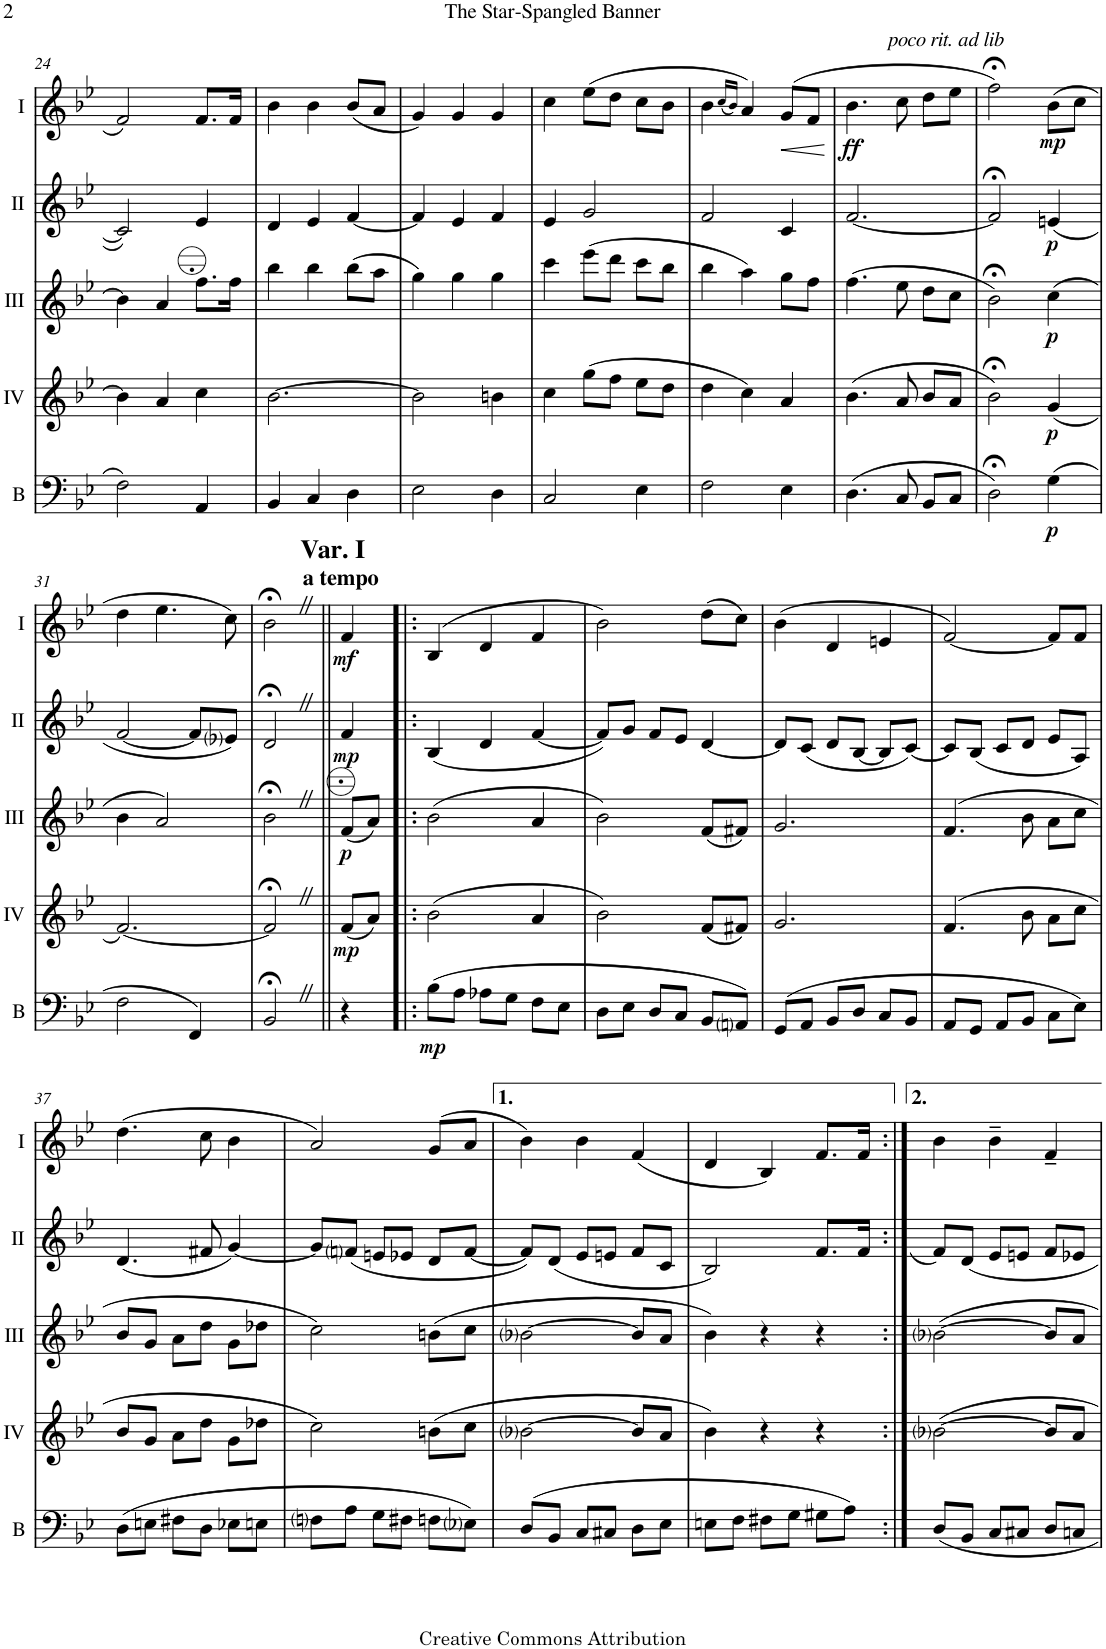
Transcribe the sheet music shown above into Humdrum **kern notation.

**kern	**dynam	**kern	**dynam	**kern	**dynam	**kern	**dynam	**kern	**dynam
*part5	*part5	*part4	*part4	*part3	*part3	*part2	*part2	*part1	*part1
*staff5	*staff5	*staff4	*staff4	*staff3	*staff3	*staff2	*staff2	*staff1	*staff1
*I"Bass	*	*I"Acc. 4	*	*I"Acc. 3	*	*I"Acc. 2	*	*I"Acc. 1	*
*I'B	*	*	*	*	*	*	*	*	*
!!LO:PB:g=z
*clefF4	*	*clefG2	*	*clefG2	*	*clefG2	*	*clefG2	*
*Trd7c12	*	*Trd7c12	*	*Trd7c12	*	*	*	*	*
*k[b-e-]	*	*k[b-e-]	*	*k[b-e-]	*	*k[b-e-]	*	*k[b-e-]	*
*M3/4	*	*M3/4	*	*M3/4	*	*M3/4	*	*M3/4	*
=24	=24	=24	=24	=24	=24	=24	=24	=24	=24
2F\	.	4b-\]	.	4b-\]	.	2c/]	.	2f/	.
.	.	4a/	.	4a/	.	.	.	.	.
4AA/	.	4cc\	.	8.ff\L	.	4e-/	.	8.f/L	.
.	.	.	.	16ff\Jk	.	.	.	16f/Jk	.
=25	=25	=25	=25	=25	=25	=25	=25	=25	=25
4BB-/	.	[2.b-\	.	4bb-\	.	4d/	.	4b-\	.
4C/	.	.	.	4bb-\	.	4e-/	.	4b-\	.
4D\	.	.	.	(8bb-\L	.	[4f/	.	(8b-/L	.
.	.	.	.	8aa\J	.	.	.	8a/J	.
=26	=26	=26	=26	=26	=26	=26	=26	=26	=26
2E-\	.	2b-\]	.	4gg\)	.	4f/]	.	4g/)	.
.	.	.	.	4gg\	.	4e-/	.	4g/	.
4D\	.	4bn\	.	4gg\	.	4f/	.	4g/	.
=27	=27	=27	=27	=27	=27	=27	=27	=27	=27
2C/	.	4cc\	.	4ccc\	.	4e-/	.	4cc\	.
.	.	(8gg\L	.	(8eee-\L	.	2g/	.	(8ee-\L	.
.	.	8ff\J	.	8ddd\J	.	.	.	8dd\J	.
4E-\	.	8ee-\L	.	8ccc\L	.	.	.	8cc\L	.
.	.	8dd\J	.	8bb-\J	.	.	.	8b-\J	.
=28	=28	=28	=28	=28	=28	=28	=28	=28	=28
2F\	.	4dd\	.	4bb-\	.	2f/	.	4b-\	.
.	.	.	.	.	.	.	.	(16qcc/LL	.
.	.	.	.	.	.	.	.	16qb-/JJ)	.
.	.	4cc\)	.	4aa\)	.	.	.	4a/)	.
!	!	!	!	!	!	!	!	!	!LO:HP:b
4E-\	.	4a/	.	8gg\L	.	4c/	.	(8g/L	<
.	.	.	.	8ff\J	.	.	.	8f/J	.
.	.	.	.	.	.	.	.	.	[
=29	=29	=29	=29	=29	=29	=29	=29	=29	=29
!	!	!	!	!	!	!	!	!	!LO:DY:b
(4.D\	.	(4.b-\	.	(4.ff\	.	[2.f/	.	4.b-\	ff
!	!	!	!	!	!	!	!	!LO:TX:a:i:t=poco rit. ad lib	!
8C/	.	8a/	.	8ee-\	.	.	.	8cc\	.
8BB-/L	.	8b-/L	.	8dd\L	.	.	.	8dd\L	.
8C/J	.	8a/J	.	8cc\J	.	.	.	8ee-\J	.
=30	=30	=30	=30	=30	=30	=30	=30	=30	=30
2D;<\)	.	2b-;<\)	.	2b-;<\)	.	2f;</]	.	2ff;<\)	.
!	!LO:DY:b	!	!LO:DY:b	!	!LO:DY:b	!	!LO:DY:b	!	!LO:DY:b
(4G\	p	(4g/	p	(4cc\	p	(4en/	p	(8b-\L	mp
.	.	.	.	.	.	.	.	8cc\J	.
!!LO:LB:g=z
=31	=31	=31	=31	=31	=31	=31	=31	=31	=31
2F\	.	[2.f/)	.	4b-\	.	[2f/	.	4dd\	.
.	.	.	.	2a/)	.	.	.	4.ee-\	.
4FF/)	.	.	.	.	.	8f/L]	.	.	.
.	.	.	.	.	.	8e-i/J)	.	8cc\)	.
=32	=32	=32	=32	=32	=32	=32	=32	=32	=32
2BB-;<Z/	.	2f;<Z/]	.	2b-;<Z\	.	2d;<Z/	.	2b-;<Z\	.
=32X1||	=32X1||	=32X1||	=32X1||	=32X1||	=32X1||	=32X1||	=32X1||	=32X1||	=32X1||
!	!	!	!	!	!	!	!	!LO:TX:a:B:t=a tempo	!
!	!	!	!	!	!	!	!	!LO:TX:a:B:t=Var. I	!
!	!	!	!LO:DY:b	!	!LO:DY:b	!	!LO:DY:b	!	!LO:DY:b
4r	.	(8f/L	mp	(8ff/L	p	4f/	mp	4f/	mf
.	.	8a/J)	.	8aa/J)	.	.	.	.	.
=33!|:	=33!|:	=33!|:	=33!|:	=33!|:	=33!|:	=33!|:	=33!|:	=33!|:	=33!|:
!	!LO:DY:b	!	!	!	!	!	!	!	!
(8B-\L	mp	(2b-\	.	(2bb-\	.	(4B-/	.	(4B-/	.
8A\J	.	.	.	.	.	.	.	.	.
8A-X\L	.	.	.	.	.	4d/	.	4d/	.
8G\J	.	.	.	.	.	.	.	.	.
8F\L	.	4a/	.	4aa/	.	[4f/	.	4f/	.
8E-\J	.	.	.	.	.	.	.	.	.
=34	=34	=34	=34	=34	=34	=34	=34	=34	=34
8D\L	.	2b-\)	.	2bb-\)	.	8f/L])	.	2b-\)	.
8E-\J	.	.	.	.	.	8g/J	.	.	.
8D/L	.	.	.	.	.	8f/L	.	.	.
8C/J	.	.	.	.	.	8e-/J	.	.	.
8BB-/L	.	(8f/L	.	(8ff/L	.	[4d/	.	(8dd\L	.
8AAni/J)	.	8f#X/J)	.	8ff#X/J)	.	.	.	8cc\J)	.
=35	=35	=35	=35	=35	=35	=35	=35	=35	=35
(8GG/L	.	2.g/	.	2.gg/	.	8d/L]	.	(4b-\	.
8AA/J	.	.	.	.	.	(8c/J	.	.	.
8BB-/L	.	.	.	.	.	8d/L	.	4d/	.
8D/J	.	.	.	.	.	[8B-/J	.	.	.
8C/L	.	.	.	.	.	8B-/L]	.	4en/	.
8BB-/J	.	.	.	.	.	[8c/J)	.	.	.
=36	=36	=36	=36	=36	=36	=36	=36	=36	=36
8AA/L	.	(4.f/	.	(4.ff/	.	8c/L]	.	[2f/)	.
8GG/J	.	.	.	.	.	(8B-/J	.	.	.
8AA/L	.	.	.	.	.	8c/L	.	.	.
8BB-/J	.	8b-\	.	8bb-\	.	8d/J	.	.	.
8C\L	.	8a\L	.	8aa\L	.	8e-/L	.	8f/L]	.
8E-\J)	.	8cc\J	.	8ccc\J	.	8A/J)	.	8f/J	.
!!LO:LB:g=z
=37	=37	=37	=37	=37	=37	=37	=37	=37	=37
(8D\L	.	8b-/L	.	8bb-/L	.	(4.d/	.	(4.dd\	.
8En\J	.	8g/J	.	8gg/J	.	.	.	.	.
8F#X\L	.	8a\L	.	8aa\L	.	.	.	.	.
8D\J	.	8dd\J	.	8ddd\J	.	8f#X/	.	8cc\	.
8E-X\L	.	8g\L	.	8gg\L	.	[4g/)	.	4b-\	.
8En\J	.	8dd-X\J	.	8ddd-X\J	.	.	.	.	.
=38	=38	=38	=38	=38	=38	=38	=38	=38	=38
8Fni\L	.	2cc\)	.	2ccc\)	.	8g/L]	.	2a/)	.
8A\J	.	.	.	.	.	(8fni/J	.	.	.
8G\L	.	.	.	.	.	8en/L	.	.	.
8F#X\J	.	.	.	.	.	8e-X/J	.	.	.
8Fn\L	.	(8bn\L	.	(8bbn\L	.	8d/L	.	(8g/L	.
8E-i\J)	.	8cc\J	.	8ccc\J	.	[8f/J	.	8a/J	.
=39	=39	=39	=39	=39	=39	=39	=39	=39	=39
(8D/L	.	[2b-i\	.	[2bb-i\	.	8f/L])	.	4b-\)	.
8BB-/J	.	.	.	.	.	(8d/J	.	.	.
8C/L	.	.	.	.	.	8e-/L	.	4b-\	.
8C#X/J	.	.	.	.	.	8en/J	.	.	.
8D\L	.	8b-/L]	.	8bb-/L]	.	8f/L	.	(4f/	.
8E-\J	.	8a/J	.	8aa/J	.	8c/J	.	.	.
=40	=40	=40	=40	=40	=40	=40	=40	=40	=40
8En\L	.	4b-\)	.	4bb-\)	.	2B-/)	.	4d/	.
8F\J	.	.	.	.	.	.	.	.	.
8F#X\L	.	4r	.	4r	.	.	.	4B-/)	.
8G\J	.	.	.	.	.	.	.	.	.
8G#X\L	.	4r	.	4r	.	8.f/L	.	8.f/L	.
8A\J)	.	.	.	.	.	.	.	.	.
.	.	.	.	.	.	16f/Jk	.	16f/Jk	.
=41:|!	=41:|!	=41:|!	=41:|!	=41:|!	=41:|!	=41:|!	=41:|!	=41:|!	=41:|!
8D/L	.	[2b-i\	.	[2bb-i\	.	(8f/L	.	4b-\	.
8BB-/J	.	.	.	.	.	8d/J)	.	.	.
8C/L	.	.	.	.	.	8e-/L	.	4b-~\	.
8C#X/J	.	.	.	.	.	8en/J	.	.	.
8D/L	.	8b-/L]	.	8bb-/L]	.	8f/L	.	4f~/	.
8Cn/J	.	8a/J	.	8aa/J	.	8e-X/J	.	.	.
=	=	=	=	=	=	=	=	=	=
*-	*-	*-	*-	*-	*-	*-	*-	*-	*-
